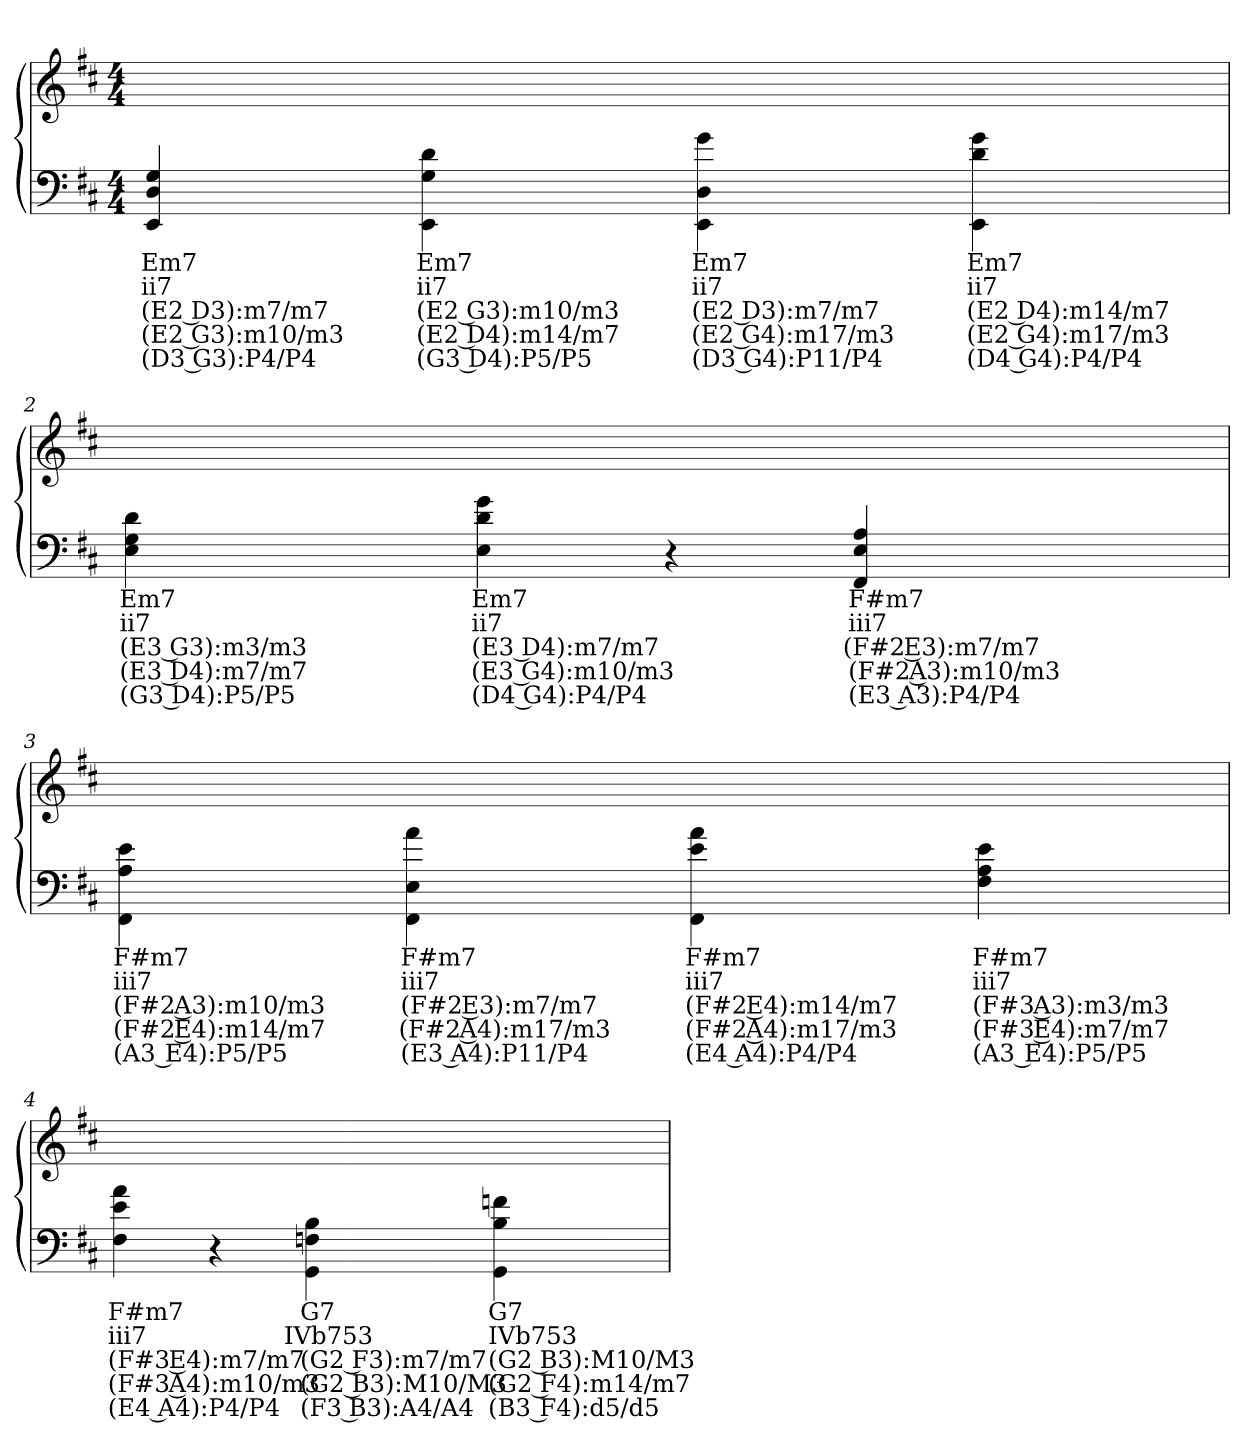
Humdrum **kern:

**kern	**text	**text	**text	**text	**text	**kern
*part2	*part2	*part2	*part2	*part2	*part2	*part1
*staff2	*staff2	*staff2	*staff2	*staff2	*staff2	*staff1
*clefF4	*	*	*	*	*	*clefG2
*k[f#c#]	*	*	*	*	*	*k[f#c#]
*D:	*	*	*	*	*	*D:
*M4/4	*	*	*	*	*	*M4/4
*MM60	*	*	*	*	*	*MM60
=1	=1	=1	=1	=1	=1	=1
4EE 4D 4G	Em7	ii7	(E2 D3):m7/m7	(E2 G3):m10/m3	(D3 G3):P4/P4	1ryy
4EE 4G 4d	Em7	ii7	(E2 G3):m10/m3	(E2 D4):m14/m7	(G3 D4):P5/P5	.
4EE 4D 4g	Em7	ii7	(E2 D3):m7/m7	(E2 G4):m17/m3	(D3 G4):P11/P4	.
4EE 4d 4g	Em7	ii7	(E2 D4):m14/m7	(E2 G4):m17/m3	(D4 G4):P4/P4	.
=2	=2	=2	=2	=2	=2	=2
4E 4G 4d	Em7	ii7	(E3 G3):m3/m3	(E3 D4):m7/m7	(G3 D4):P5/P5	1ryy
4E 4d 4g	Em7	ii7	(E3 D4):m7/m7	(E3 G4):m10/m3	(D4 G4):P4/P4	.
4r	.	.	.	.	.	.
4FF# 4E 4A	F#m7	iii7	(F#2 E3):m7/m7	(F#2 A3):m10/m3	(E3 A3):P4/P4	.
=3	=3	=3	=3	=3	=3	=3
4FF# 4A 4e	F#m7	iii7	(F#2 A3):m10/m3	(F#2 E4):m14/m7	(A3 E4):P5/P5	1ryy
4FF# 4E 4a	F#m7	iii7	(F#2 E3):m7/m7	(F#2 A4):m17/m3	(E3 A4):P11/P4	.
4FF# 4e 4a	F#m7	iii7	(F#2 E4):m14/m7	(F#2 A4):m17/m3	(E4 A4):P4/P4	.
4F# 4A 4e	F#m7	iii7	(F#3 A3):m3/m3	(F#3 E4):m7/m7	(A3 E4):P5/P5	.
=4	=4	=4	=4	=4	=4	=4
4F# 4e 4a	F#m7	iii7	(F#3 E4):m7/m7	(F#3 A4):m10/m3	(E4 A4):P4/P4	1ryy
4r	.	.	.	.	.	.
4GG 4Fn 4B	G7	IVb753	(G2 F3):m7/m7	(G2 B3):M10/M3	(F3 B3):A4/A4	.
4GG 4B 4fn	G7	IVb753	(G2 B3):M10/M3	(G2 F4):m14/m7	(B3 F4):d5/d5	.
=	=	=	=	=	=	=
*-	*-	*-	*-	*-	*-	*-
